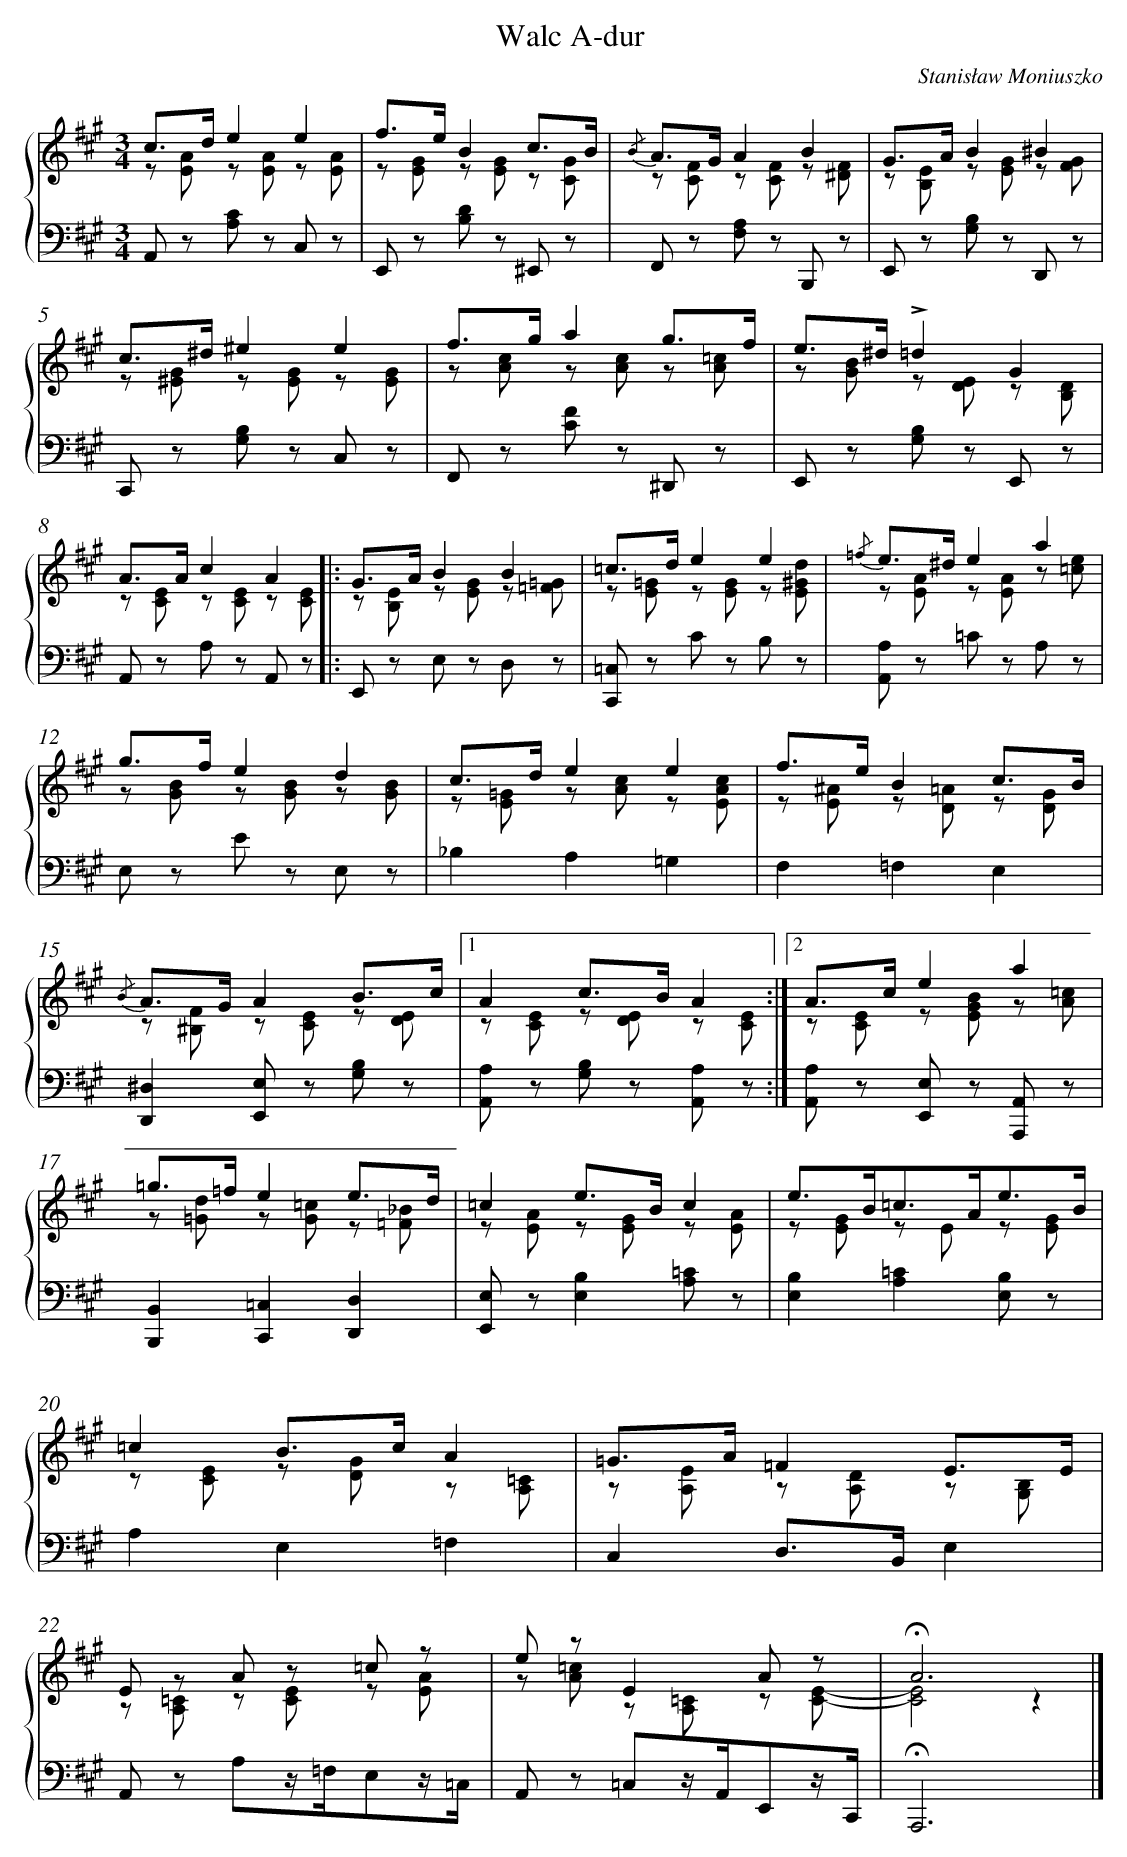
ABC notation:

X:1
T: Walc A-dur
C: Stanisław Moniuszko
L: 1/8
M: 3/4
%%staves {1 2}
V: 1 clef=treble
V: 2 clef=bass
K: A
[V:1] c>de2e2 & z [EA] z [EA] z [EA] |
[V:2] A,, z [A,C] z C, z |
[V:1] f>eB2c3/B/ & z [EG] z [EG] z [CG] |
[V:2] E,, z [B,D] z ^E,, z |
[V:1] {/B} A>GA2B2 & z [CF] z [CF] z [^DF] |
[V:2] F,, z [F,A,] z B,,, z |
[V:1] G>AB2^B2 & z [B,E] z [EG] z [FG] |
[V:2] E,, z [G,B,] z D,, z |
[V:1] c>^d^e2e2 & z [^EG] z [EG] z [EG] |
[V:2] C,, z [G,B,] z C, z |
[V:1] f>ga2g3/f/ & z [Ac] z [Ac] z [A=c] |
[V:2] F,, z [CF] z ^D,, z |
[V:1] e>^d!accent!=d2G2 & z [GB] z [DE] z [B,D] |
[V:2] E,, z [G,B,] z E,, z |
[V:1] A>Ac2A2 & z [CE] z [CE] z [CE] ]|:
[V:2] A,, z A, z A,, z ]|:
[V:1] G>AB2B2 & z [B,E] z [EG] z [=F=G] |
[V:2] E,, z E, z D, z |
[V:1] =c>de2e2 & z [E=G] z [EG] z [E^Gd] |
[V:2] [C,,=C,] z C z B, z |
[V:1] {/=f} e>^de2a2 & z [EA] z [EA] z [=ce] |
[V:2] [A,,A,] z =C z A, z |
[V:1] g>fe2d2 & z [GB] z [GB] z [GB] |
[V:2] E, z E z E, z |
[V:1] c>de2e2 & z [E=G] z [Ac] z [EAc] |
[V:2] _B,2A,2=G,2 |
[V:1] f>eB2c3/B/ & z [E^A] z [D=A] z [DG] |
[V:2] F,2=F,2E,2 |
[V:1] {/B} A>GA2B3/c/ & z [^B,F] z [CE] z [DE] |[1
[V:2] [D,,2^D,2][E,,E,] z [G,B,] z |
[V:1] A2c>BA2 & z [CE] z [DE] z [CE] :|][2
[V:2] [A,,A,] z [G,B,] z [A,,A,] z :|]
[V:1] A>ce2a2 & z [CE] z [EGB] z [A=c] |
[V:2] [A,,A,] z [E,,E,] z [A,,,A,,] z |
[V:1] =g>=fe2e3/d/ & z [=Gd] z [G=c] z [=F_B] |
[V:2] [B,,,2B,,2][C,,2=C,2][D,,2D,2] |
[V:1] =c2e>Bc2 & z [EA] z [EG] z [EA] |
[V:2] [E,,E,] z[E,2B,2][A,=C] z |
[V:1] e>B=c>Ae3/B/ & z [EG] z E z [EG] |
[V:2] [E,2B,2][A,2=C2][E,B,] z |
[V:1] =c2B>cA2 & z [CE] z [DG] z [A,=C] |
[V:2] A,2E,2=F,2 |
[V:1] =G>A=F2E3/E/ & z [A,E] z [A,D] z [G,B,] |
[V:2] C,2D,>B,,E,2 |
[V:1] E z A z =c z & z [A,=C] z [CE] z [EA] |
[V:2] A,, z A,z/=F,/E,z/=C,/ |
[V:1] e zE2A z & z [A=c] z [A,=C] z [CE]- |
[V:2] A,, z =C,z/A,,/E,,z/C,,/ |
[V:1] !fermata!A6 & [C4E4]z2 |]
[V:2] !fermata!A,,,6 |]
